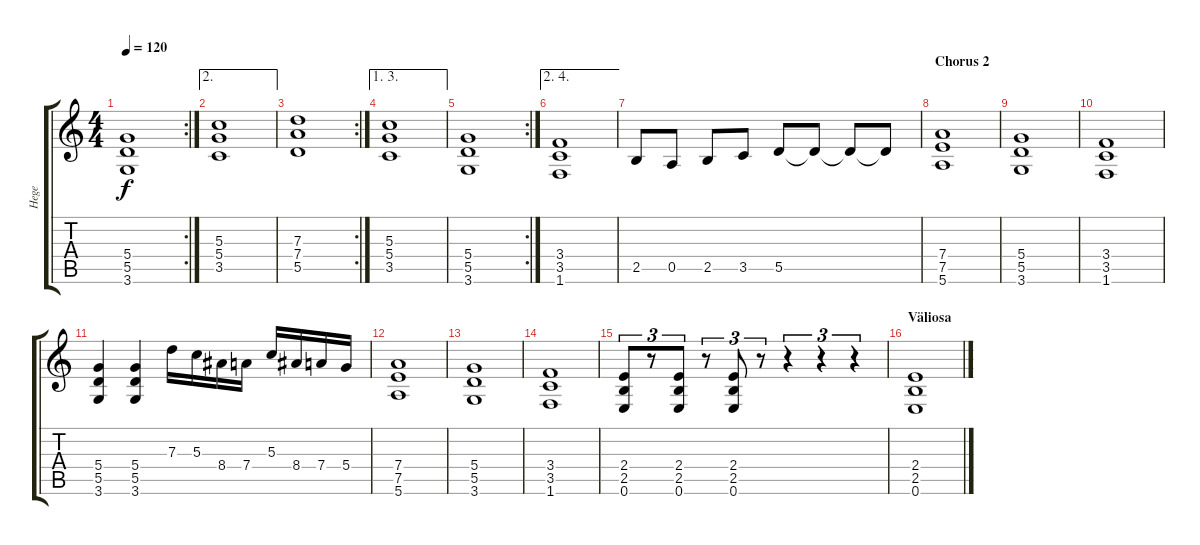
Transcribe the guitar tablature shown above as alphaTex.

\track ("Hege" "Hege") {instrument distortionguitar}
\staff {score tabs}
\tuning (E4 B3 G3 D3 A2 E2) {hide}
\rc 2
\ts (4 4)
\tempo 120
\clef g2
\ks c
(5.4 5.5 3.6).1{dy f} |
\ae 2
(5.3 5.4 3.5).1{volume 14 balance 0 instrument distortionguitar} |
\rc 2
(7.3 7.4 5.5).1 |
\ae (1 3)
(5.3 5.4 3.5).1{volume 14 balance 0 instrument distortionguitar} |
\rc 2
(5.4 5.5 3.6).1 |
\ae (2 4)
(3.4 3.5 1.6).1{volume 14 balance 0 instrument distortionguitar} |
2.5.8 0.5.8 2.5.8 3.5.8 5.5.8 5.5{t}.8 5.5{t}.8 5.5{t}.8 |
\section ("" "Chorus 2")
(7.4 7.5 5.6).1 |
(5.4 5.5 3.6).1 |
(3.4 3.5 1.6).1 |
(5.4 5.5 3.6).4 (5.4 5.5 3.6).4 7.3.16 5.3.16 8.4.16 7.4.16 5.3.16 8.4.16 7.4.16 5.4.16 |
(7.4 7.5 5.6).1 |
(5.4 5.5 3.6).1 |
(3.4 3.5 1.6).1 |
(2.4 2.5 0.6).8{tu (3 2)} r.8{tu (3 2)} (2.4 2.5 0.6).8{tu (3 2)} r.8{tu (3 2)} (2.4 2.5 0.6).8{tu (3 2)} r.8{tu (3 2)} r.4{tu (3 2)} r.4{tu (3 2)} r.4{tu (3 2)} |
\section ("" "Väliosa")
(2.4 2.5 0.6).1
